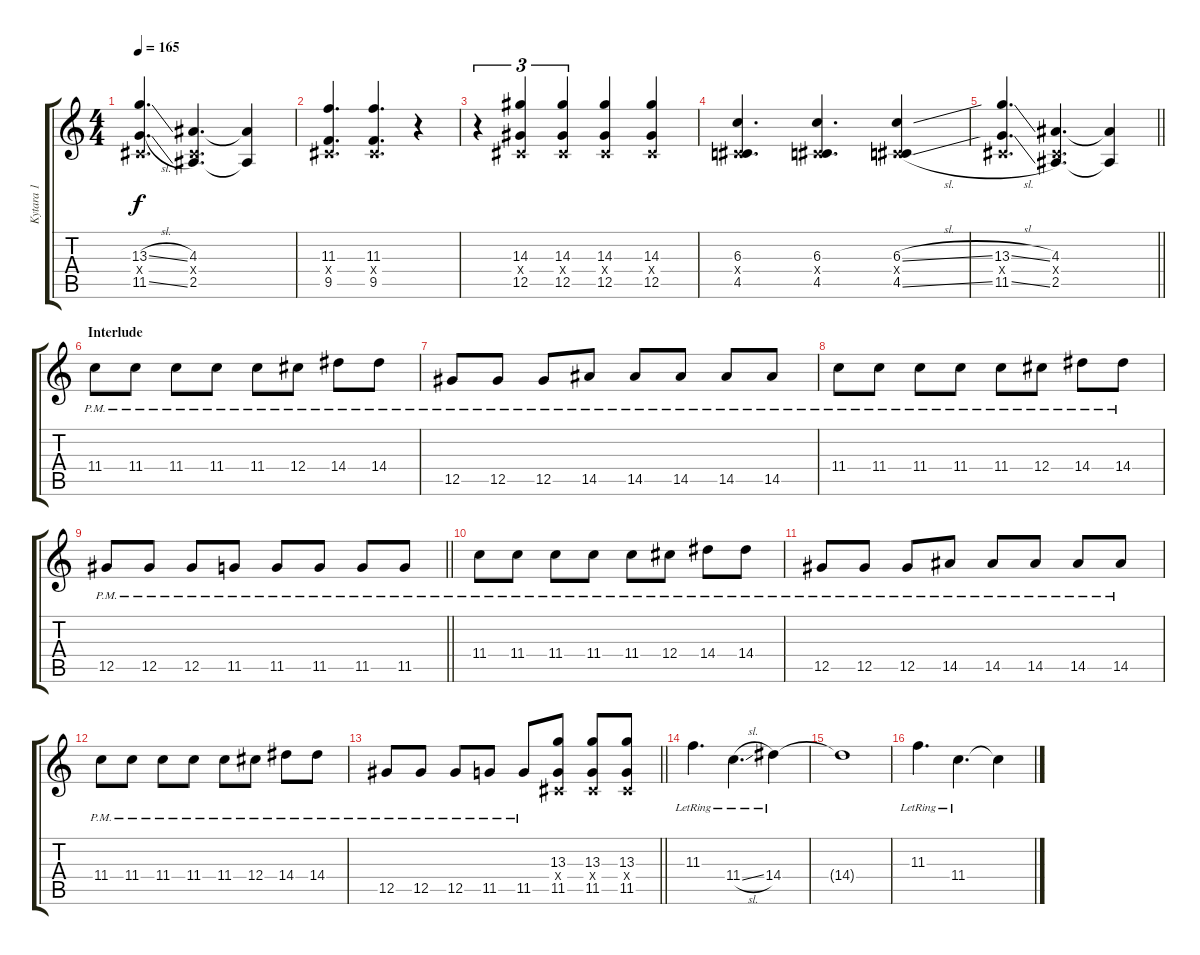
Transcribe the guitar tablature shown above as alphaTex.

\track ("Kytara 1" "Kytara 1") {instrument distortionguitar}
\staff {score tabs}
\tuning (Eb4 Bb3 Gb3 Db3 Ab2 Db2) {hide}
\ts (4 4)
\tempo 165
\clef g2
\ks c
(13.3{sl} 0.4{x} 11.5{sl}).4{d dy f} (4.3 0.4{x} 2.5).4{d} (4.3{t} 2.5{t}).4 |
(11.3 0.4{x} 9.5).4{d} (11.3 0.4{x} 9.5).4{d} r.4 |
r.4{tu (3 2)} (14.3 0.4{x} 12.5).4{tu (3 2)} (14.3 0.4{x} 12.5).4{tu (3 2)} (14.3 0.4{x} 12.5).4 (14.3 0.4{x} 12.5).4 |
(6.3 0.4{x} 4.5).4{d} (6.3 0.4{x} 4.5).4{d} (6.3{sl} 0.4{x} 4.5{sl}).4 |
\barLineRight lightlight
(13.3{sl} 0.4{x} 11.5{sl}).4{d} (4.3 0.4{x} 2.5).4{d} (4.3{t} 2.5{t}).4 |
\section ("" "Interlude")
11.4{pm}.8 11.4{pm}.8 11.4{pm}.8 11.4{pm}.8 11.4{pm}.8 12.4{pm}.8 14.4{pm}.8 14.4{pm}.8 |
12.5{pm}.8 12.5{pm}.8 12.5{pm}.8 14.5{pm}.8 14.5{pm}.8 14.5{pm}.8 14.5{pm}.8 14.5{pm}.8 |
11.4{pm}.8 11.4{pm}.8 11.4{pm}.8 11.4{pm}.8 11.4{pm}.8 12.4{pm}.8 14.4{pm}.8 14.4{pm}.8 |
\barLineRight lightlight
12.5{pm}.8 12.5{pm}.8 12.5{pm}.8 11.5{pm}.8 11.5{pm}.8 11.5{pm}.8 11.5{pm}.8 11.5{pm}.8 |
\section ("" "")
11.4{pm}.8 11.4{pm}.8 11.4{pm}.8 11.4{pm}.8 11.4{pm}.8 12.4{pm}.8 14.4{pm}.8 14.4{pm}.8 |
12.5{pm}.8 12.5{pm}.8 12.5{pm}.8 14.5{pm}.8 14.5{pm}.8 14.5{pm}.8 14.5{pm}.8 14.5{pm}.8 |
11.4{pm}.8 11.4{pm}.8 11.4{pm}.8 11.4{pm}.8 11.4{pm}.8 12.4{pm}.8 14.4{pm}.8 14.4{pm}.8 |
\barLineRight lightlight
12.5{pm}.8 12.5{pm}.8 12.5{pm}.8 11.5{pm}.8 11.5{pm}.8 (13.3 0.4{x} 11.5).8 (13.3 0.4{x} 11.5).8 (13.3 0.4{x} 11.5).8 |
11.3{lr}.4{d instrument electricguitarjazz} 11.4{sl lr}.4{d} 14.4{lr}.4 |
14.4{t}.1 |
11.3{lr}.4{d} 11.4{lr}.4{d} 11.4{t}.4
